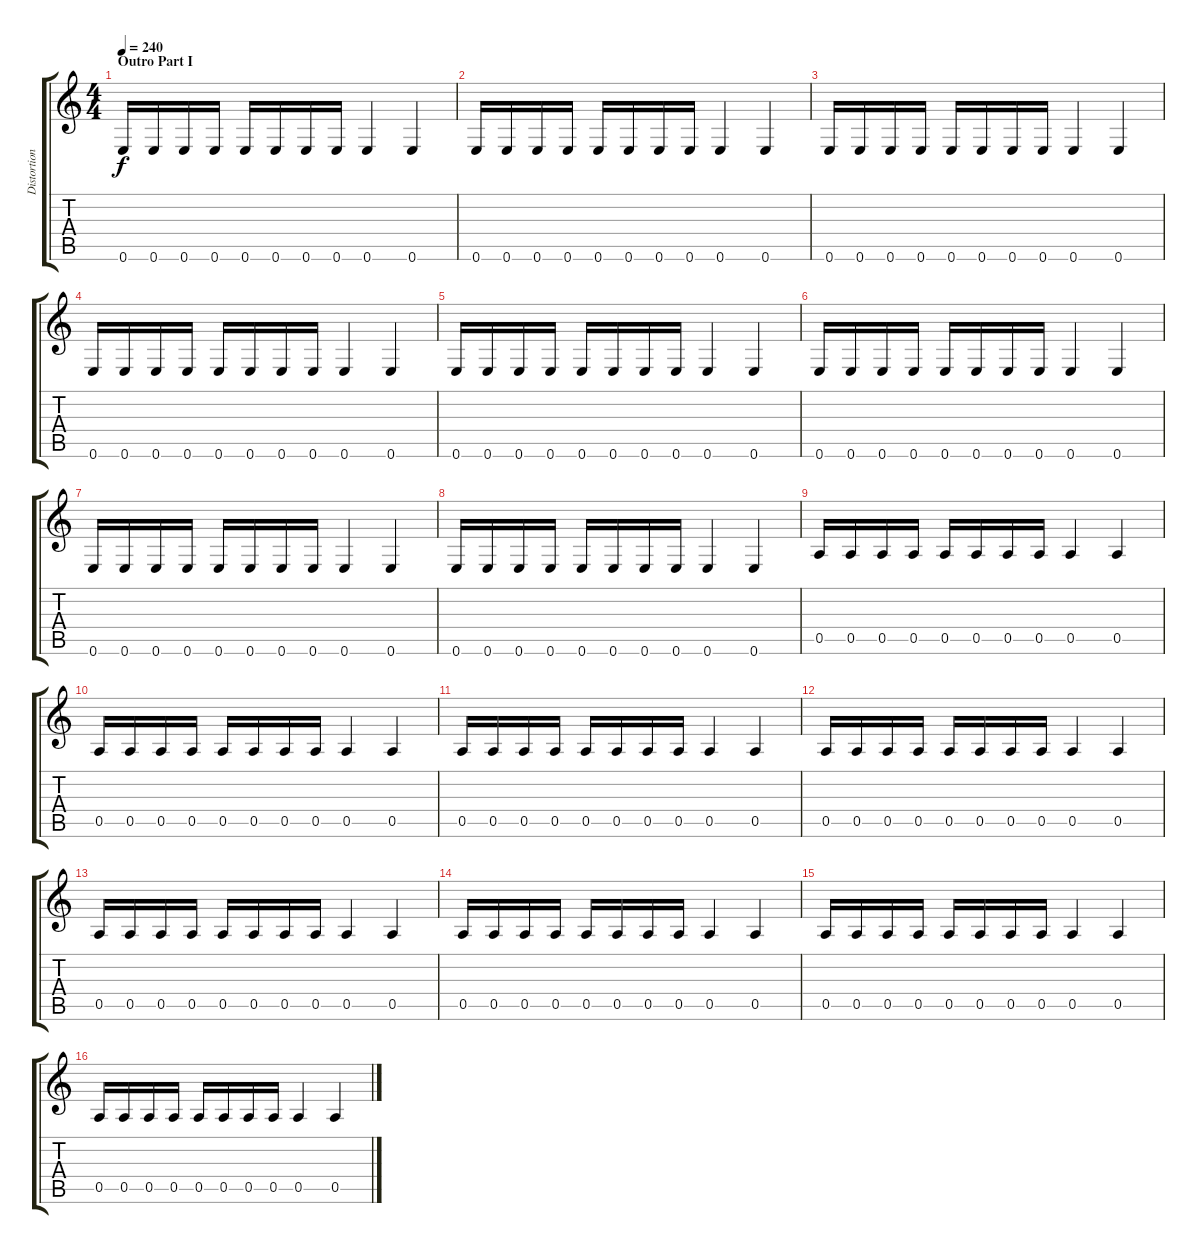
\track ("Distortion Yoe/Harp" "Distortion") {instrument distortionguitar}
\staff {score tabs}
\tuning (E4 B3 G3 D3 A2 E2) {hide}
\ts (4 4)
\section ("" "Outro Part I")
\tempo 240
\clef g2
\ks c
0.6.16{dy f volume 13 instrument distortionguitar} 0.6.16 0.6.16 0.6.16 0.6.16 0.6.16 0.6.16 0.6.16 0.6.4 0.6.4 |
0.6.16 0.6.16 0.6.16 0.6.16 0.6.16 0.6.16 0.6.16 0.6.16 0.6.4 0.6.4 |
0.6.16 0.6.16 0.6.16 0.6.16 0.6.16 0.6.16 0.6.16 0.6.16 0.6.4 0.6.4 |
0.6.16 0.6.16 0.6.16 0.6.16 0.6.16 0.6.16 0.6.16 0.6.16 0.6.4 0.6.4 |
0.6.16 0.6.16 0.6.16 0.6.16 0.6.16 0.6.16 0.6.16 0.6.16 0.6.4 0.6.4 |
0.6.16 0.6.16 0.6.16 0.6.16 0.6.16 0.6.16 0.6.16 0.6.16 0.6.4 0.6.4 |
0.6.16 0.6.16 0.6.16 0.6.16 0.6.16 0.6.16 0.6.16 0.6.16 0.6.4 0.6.4 |
0.6.16 0.6.16 0.6.16 0.6.16 0.6.16 0.6.16 0.6.16 0.6.16 0.6.4 0.6.4 |
0.5.16 0.5.16 0.5.16 0.5.16 0.5.16 0.5.16 0.5.16 0.5.16 0.5.4 0.5.4 |
0.5.16 0.5.16 0.5.16 0.5.16 0.5.16 0.5.16 0.5.16 0.5.16 0.5.4 0.5.4 |
0.5.16 0.5.16 0.5.16 0.5.16 0.5.16 0.5.16 0.5.16 0.5.16 0.5.4 0.5.4 |
0.5.16 0.5.16 0.5.16 0.5.16 0.5.16 0.5.16 0.5.16 0.5.16 0.5.4 0.5.4 |
0.5.16 0.5.16 0.5.16 0.5.16 0.5.16 0.5.16 0.5.16 0.5.16 0.5.4 0.5.4 |
0.5.16 0.5.16 0.5.16 0.5.16 0.5.16 0.5.16 0.5.16 0.5.16 0.5.4 0.5.4 |
0.5.16 0.5.16 0.5.16 0.5.16 0.5.16 0.5.16 0.5.16 0.5.16 0.5.4 0.5.4 |
0.5.16 0.5.16 0.5.16 0.5.16 0.5.16 0.5.16 0.5.16 0.5.16 0.5.4 0.5.4
